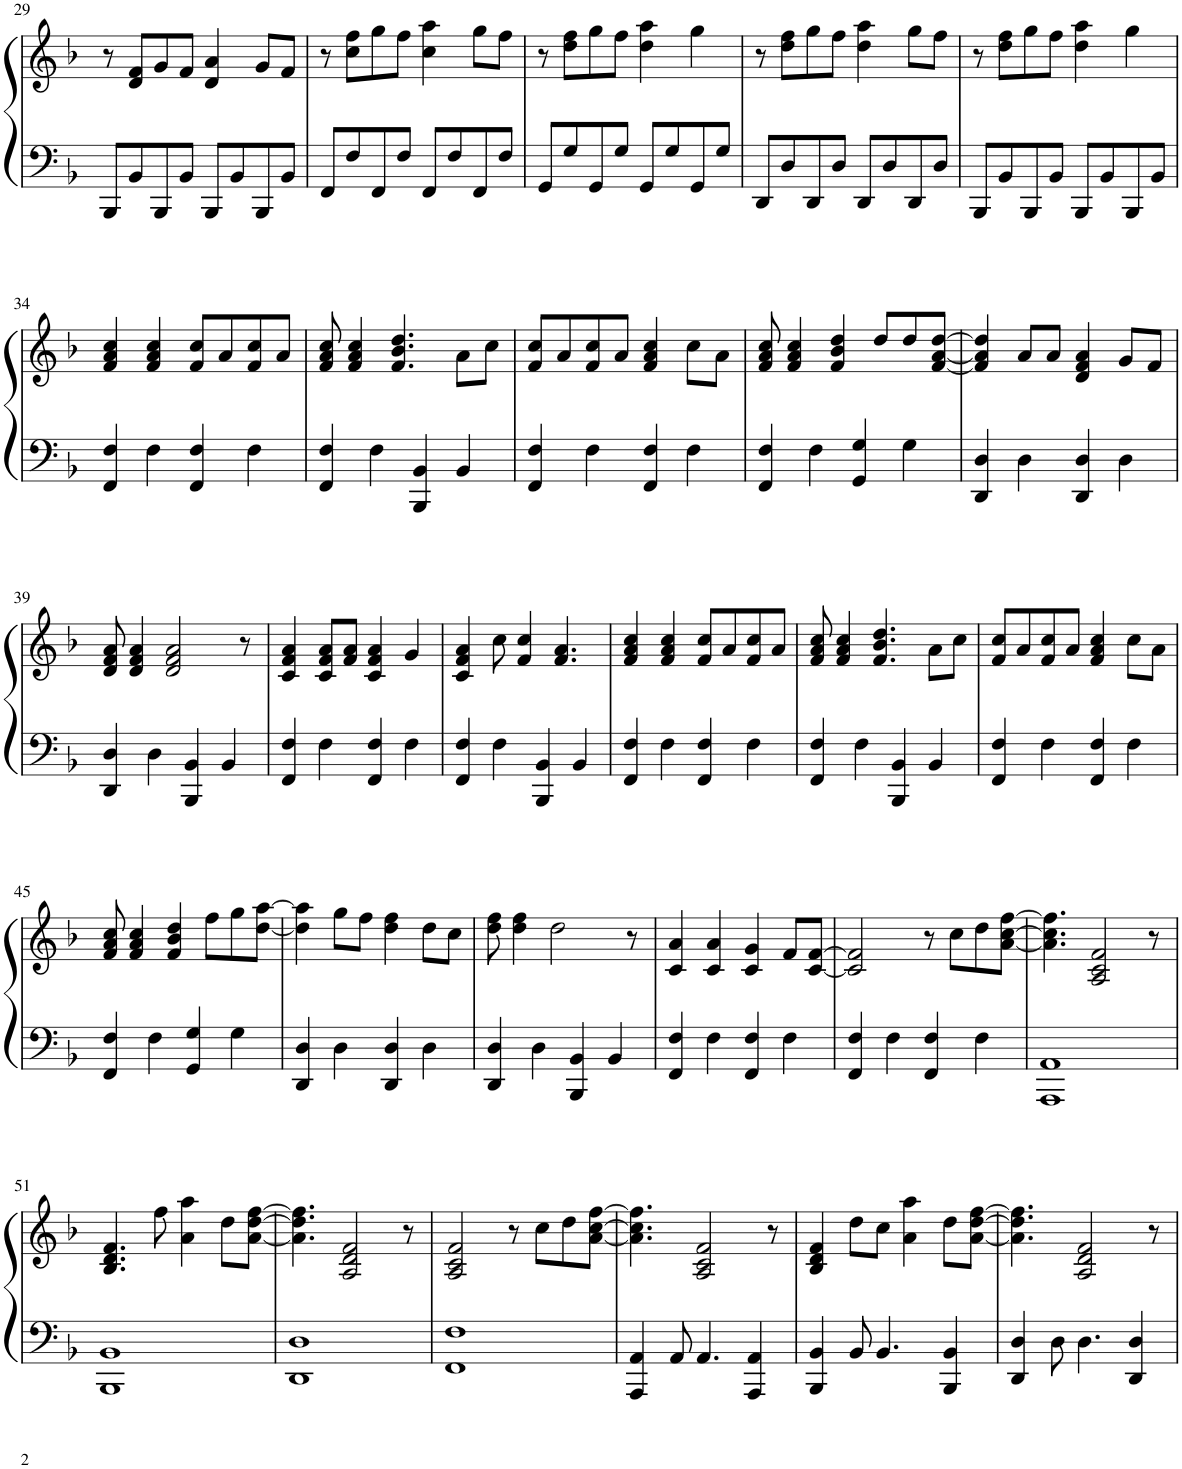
**kern	**kern
*part1	*part1
*staff2	*staff1
*I"Piano	*
*I'Pno.	*
!!LO:PB:g=z
*clefF4	*clefG2
*k[b-]	*k[b-]
*M4/4	*M4/4
=29	=29
8BBB-/L	8r
8BB-/	8d/ 8f/L
8BBB-/	8g/
8BB-/J	8f/J
8BBB-/L	4d/ 4a/
8BB-/	.
8BBB-/	8g/L
8BB-/J	8f/J
=30	=30
8FF/L	8r
8F/	8cc\ 8ff\L
8FF/	8gg\
8F/J	8ff\J
8FF/L	4cc\ 4aa\
8F/	.
8FF/	8gg\L
8F/J	8ff\J
=31	=31
8GG/L	8r
8G/	8dd\ 8ff\L
8GG/	8gg\
8G/J	8ff\J
8GG/L	4dd\ 4aa\
8G/	.
8GG/	4gg\
8G/J	.
=32	=32
8DD/L	8r
8D/	8dd\ 8ff\L
8DD/	8gg\
8D/J	8ff\J
8DD/L	4dd\ 4aa\
8D/	.
8DD/	8gg\L
8D/J	8ff\J
=33	=33
8BBB-/L	8r
8BB-/	8dd\ 8ff\L
8BBB-/	8gg\
8BB-/J	8ff\J
8BBB-/L	4dd\ 4aa\
8BB-/	.
8BBB-/	4gg\
8BB-/J	.
!!LO:LB:g=z
=34	=34
4FF/ 4F/	4f/ 4a/ 4cc/
4F\	4f/ 4a/ 4cc/
4FF/ 4F/	8f/ 8cc/L
.	8a/
4F\	8f/ 8cc/
.	8a/J
=35	=35
4FF/ 4F/	8f/ 8a/ 8cc/
.	4f/ 4a/ 4cc/
4F\	.
.	4.f/ 4.b-/ 4.dd/
4BBB-/ 4BB-/	.
4BB-/	8a\L
.	8cc\J
=36	=36
4FF/ 4F/	8f/ 8cc/L
.	8a/
4F\	8f/ 8cc/
.	8a/J
4FF/ 4F/	4f/ 4a/ 4cc/
4F\	8cc\L
.	8a\J
=37	=37
4FF/ 4F/	8f/ 8a/ 8cc/
.	4f/ 4a/ 4cc/
4F\	.
.	4f/ 4b-/ 4dd/
4GG/ 4G/	.
.	8dd/L
4G\	8dd/
.	[8f/ [8a/ [8dd/J
=38	=38
4DD/ 4D/	4f/] 4a/] 4dd/]
4D\	8a/L
.	8a/J
4DD/ 4D/	4d/ 4f/ 4a/
4D\	8g/L
.	8f/J
!!LO:LB:g=z
=39	=39
4DD/ 4D/	8d/ 8f/ 8a/
.	4d/ 4f/ 4a/
4D\	.
.	2d/ 2f/ 2a/
4BBB-/ 4BB-/	.
4BB-/	.
.	8r
=40	=40
4FF/ 4F/	4c/ 4f/ 4a/
4F\	8c/ 8f/ 8a/L
.	8f/ 8a/J
4FF/ 4F/	4c/ 4f/ 4a/
4F\	4g/
=41	=41
4FF/ 4F/	4c/ 4f/ 4a/
4F\	8cc\
.	4f/ 4cc/
4BBB-/ 4BB-/	.
.	4.f/ 4.a/
4BB-/	.
=42	=42
4FF/ 4F/	4f/ 4a/ 4cc/
4F\	4f/ 4a/ 4cc/
4FF/ 4F/	8f/ 8cc/L
.	8a/
4F\	8f/ 8cc/
.	8a/J
=43	=43
4FF/ 4F/	8f/ 8a/ 8cc/
.	4f/ 4a/ 4cc/
4F\	.
.	4.f/ 4.b-/ 4.dd/
4BBB-/ 4BB-/	.
4BB-/	8a\L
.	8cc\J
=44	=44
4FF/ 4F/	8f/ 8cc/L
.	8a/
4F\	8f/ 8cc/
.	8a/J
4FF/ 4F/	4f/ 4a/ 4cc/
4F\	8cc\L
.	8a\J
!!LO:LB:g=z
=45	=45
4FF/ 4F/	8f/ 8a/ 8cc/
.	4f/ 4a/ 4cc/
4F\	.
.	4f/ 4b-/ 4dd/
4GG/ 4G/	.
.	8ff\L
4G\	8gg\
.	[8dd\ [8aa\J
=46	=46
4DD/ 4D/	4dd\] 4aa\]
4D\	8gg\L
.	8ff\J
4DD/ 4D/	4dd\ 4ff\
4D\	8dd\L
.	8cc\J
=47	=47
4DD/ 4D/	8dd\ 8ff\
.	4dd\ 4ff\
4D\	.
.	2dd\
4BBB-/ 4BB-/	.
4BB-/	.
.	8r
=48	=48
4FF/ 4F/	4c/ 4a/
4F\	4c/ 4a/
4FF/ 4F/	4c/ 4g/
4F\	8f/L
.	[8c/ [8f/J
=49	=49
4FF/ 4F/	2c/] 2f/]
4F\	.
4FF/ 4F/	8r
.	8cc\L
4F\	8dd\
.	[8a\ [8cc\ [8ff\J
=50	=50
1AAA 1AA	4.a\] 4.cc\] 4.ff\]
.	2A/ 2c/ 2f/
.	8r
!!LO:LB:g=z
=51	=51
1BBB- 1BB-	4.B-/ 4.d/ 4.f/
.	8ff\
.	4a\ 4aa\
.	8dd\L
.	[8a\ [8dd\ [8ff\J
=52	=52
1DD 1D	4.a\] 4.dd\] 4.ff\]
.	2A/ 2d/ 2f/
.	8r
=53	=53
1FF 1F	2A/ 2c/ 2f/
.	8r
.	8cc\L
.	8dd\
.	[8a\ [8cc\ [8ff\J
=54	=54
4AAA/ 4AA/	4.a\] 4.cc\] 4.ff\]
8AA/	.
4.AA/	2A/ 2c/ 2f/
4AAA/ 4AA/	.
.	8r
=55	=55
4BBB-/ 4BB-/	4B-/ 4d/ 4f/
8BB-/	8dd\L
4.BB-/	8cc\J
.	4a\ 4aa\
4BBB-/ 4BB-/	8dd\L
.	[8a\ [8dd\ [8ff\J
=56	=56
4DD/ 4D/	4.a\] 4.dd\] 4.ff\]
8D\	.
4.D\	2A/ 2d/ 2f/
4DD/ 4D/	.
.	8r
=	=
*-	*-
